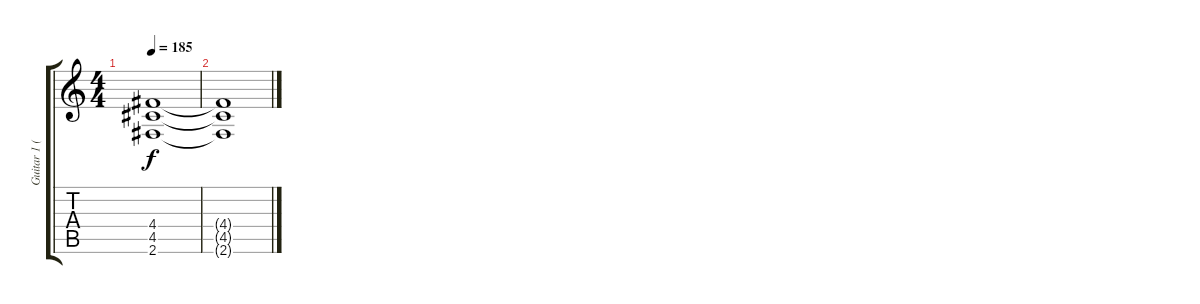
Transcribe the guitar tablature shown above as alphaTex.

\track ("Guitar 1 (Solo)" "Guitar 1 (") {instrument distortionguitar}
\staff {score tabs}
\tuning (E4 B3 G3 D3 A2 E2) {hide}
\ts (4 4)
\tempo 185
\clef g2
\ks c
(4.4{t} 4.5{t} 2.6{t}).1{dy f} |
(4.4{t} 4.5{t} 2.6{t}).1
